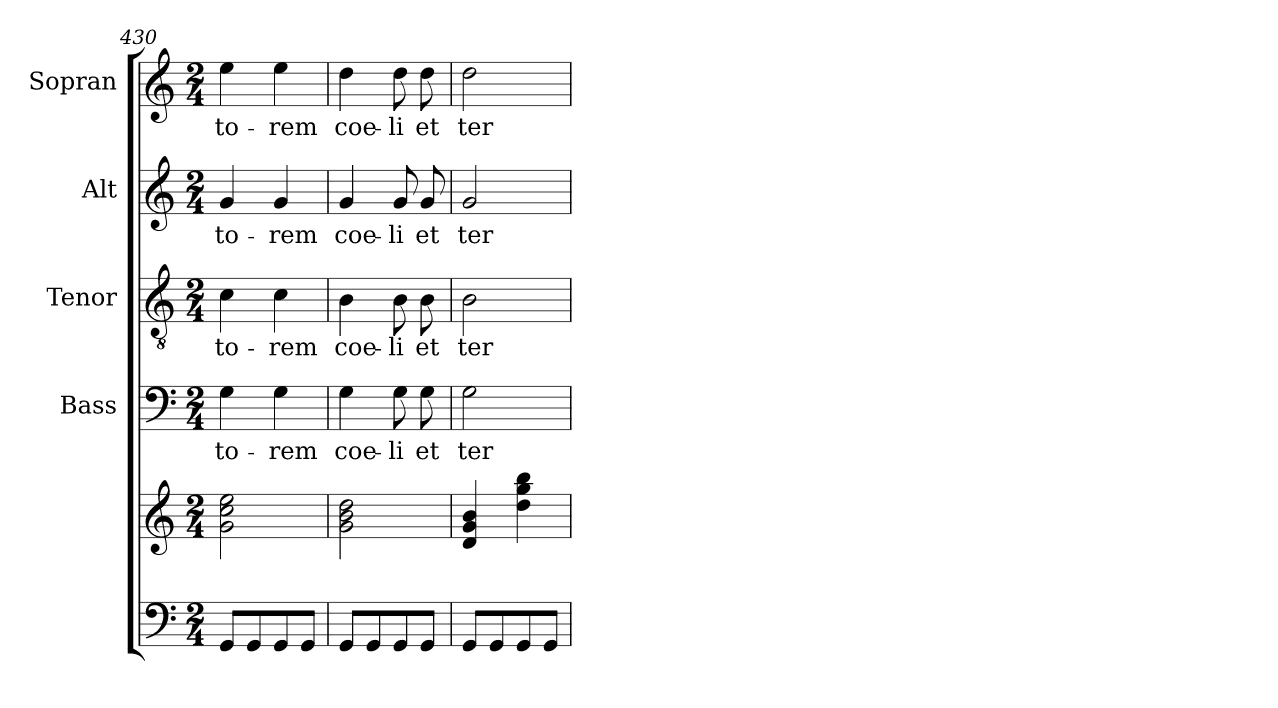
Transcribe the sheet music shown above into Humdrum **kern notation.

**kern	**kern	**kern	**text	**kern	**text	**kern	**text	**kern	**text
*part5	*part5	*part4	*part4	*part3	*part3	*part2	*part2	*part1	*part1
*staff6	*staff5	*staff4	*staff4	*staff3	*staff3	*staff2	*staff2	*staff1	*staff1
*	*	*I"Bass	*	*I"Tenor	*	*I"Alt	*	*I"Sopran	*
*	*	*I'B.	*	*I'T.	*	*I'A.	*	*I'S.	*
*clefF4	*clefG2	*clefF4	*	*clefGv2	*	*clefG2	*	*clefG2	*
*k[]	*k[]	*k[]	*	*k[]	*	*k[]	*	*k[]	*
*C:	*C:	*C:	*	*C:	*	*C:	*	*C:	*
*M2/4	*M2/4	*M2/4	*	*M2/4	*	*M2/4	*	*M2/4	*
=430	=430	=430	=430	=430	=430	=430	=430	=430	=430
!	!	!	!LO:LY:b	!	!LO:LY:b	!	!LO:LY:b	!	!LO:LY:b
8GG/L	2g\ 2cc\ 2ee\	4G\	-to-	4c\	-to-	4g/	-to-	4ee\	-to-
8GG/	.	.	.	.	.	.	.	.	.
!	!	!	!LO:LY:b	!	!LO:LY:b	!	!LO:LY:b	!	!LO:LY:b
8GG/	.	4G\	-rem	4c\	-rem	4g/	-rem	4ee\	-rem
8GG/J	.	.	.	.	.	.	.	.	.
=431	=431	=431	=431	=431	=431	=431	=431	=431	=431
!	!	!	!LO:LY:b	!	!LO:LY:b	!	!LO:LY:b	!	!LO:LY:b
8GG/L	2g\ 2b\ 2dd\	4G\	coe-	4B\	coe-	4g/	coe-	4dd\	coe-
8GG/	.	.	.	.	.	.	.	.	.
!	!	!	!LO:LY:b	!	!LO:LY:b	!	!LO:LY:b	!	!LO:LY:b
8GG/	.	8G\	-li	8B\	-li	8g/	-li	8dd\	-li
!	!	!	!LO:LY:b	!	!LO:LY:b	!	!LO:LY:b	!	!LO:LY:b
8GG/J	.	8G\	et	8B\	et	8g/	et	8dd\	et
=432	=432	=432	=432	=432	=432	=432	=432	=432	=432
!	!	!	!LO:LY:b	!	!LO:LY:b	!	!LO:LY:b	!	!LO:LY:b
8GG/L	4d/ 4g/ 4b/	2G\	ter-	2B\	ter-	2g/	ter-	2dd\	ter-
8GG/	.	.	.	.	.	.	.	.	.
8GG/	4dd\ 4gg\ 4bb\	.	.	.	.	.	.	.	.
8GG/J	.	.	.	.	.	.	.	.	.
=	=	=	=	=	=	=	=	=	=
*-	*-	*-	*-	*-	*-	*-	*-	*-	*-
